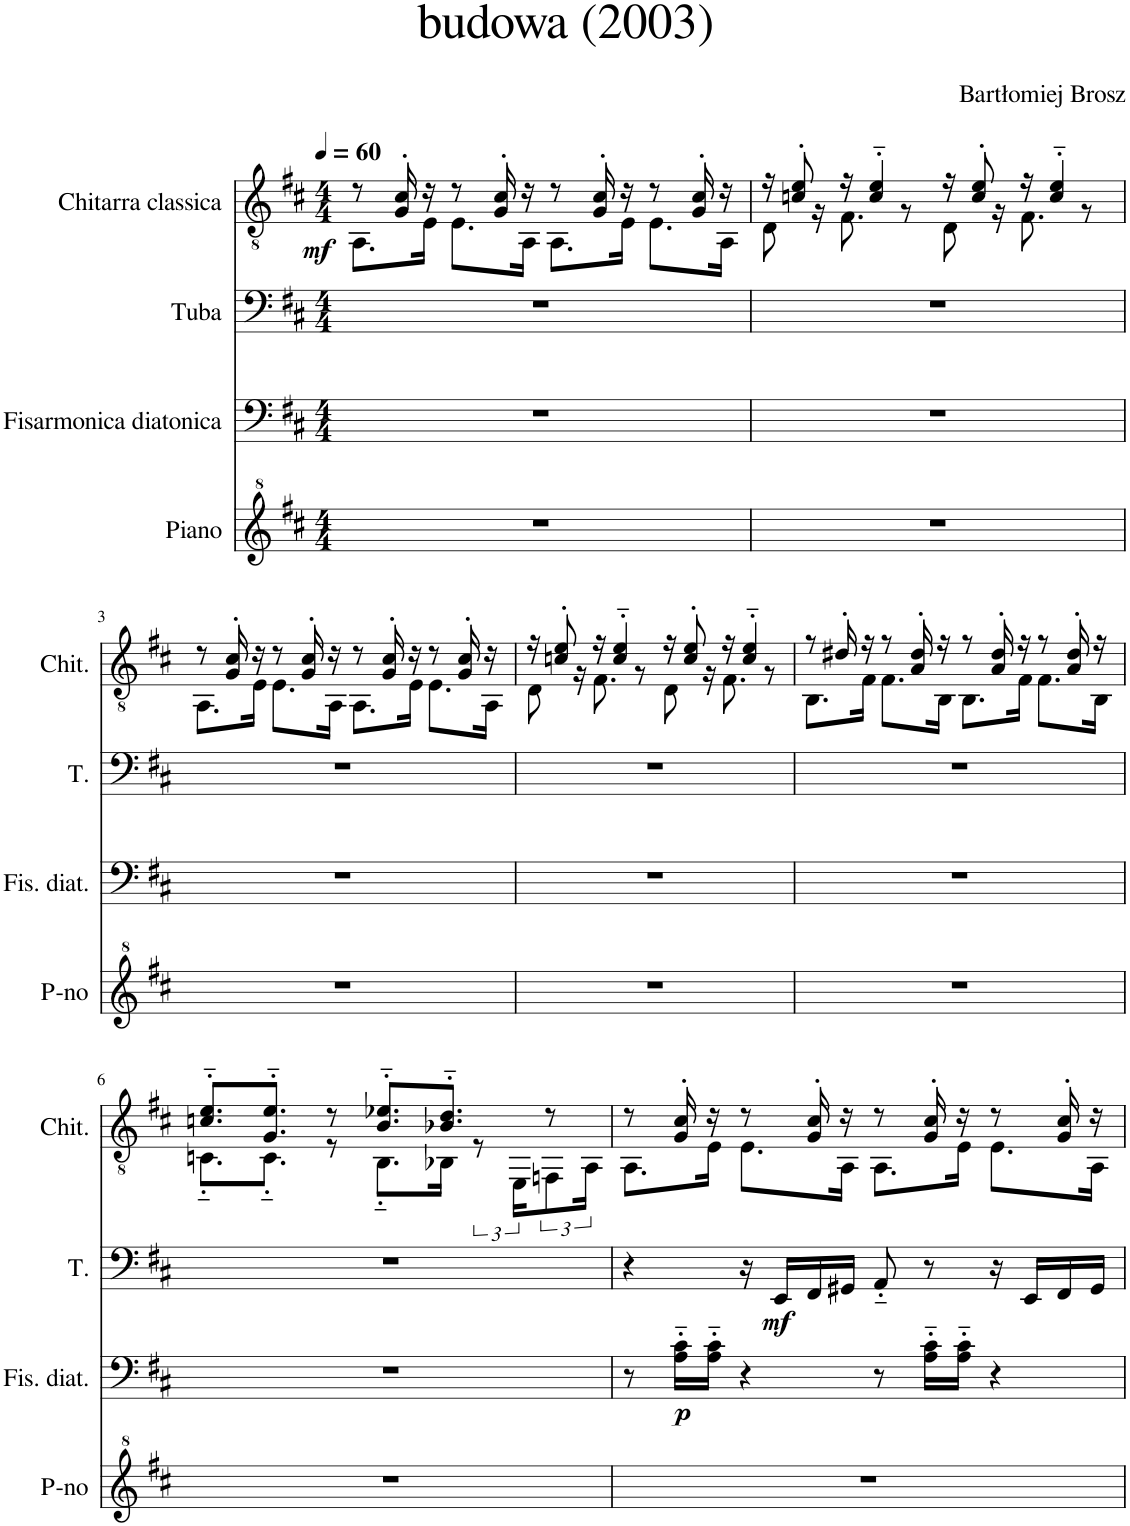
**kern	**kern	**dynam	**kern	**dynam	**kern	**dynam
*part4	*part3	*part3	*part2	*part2	*part1	*part1
*staff4	*staff3	*staff3	*staff2	*staff2	*staff1	*staff1
*I"Piano	*I"Fisarmonica diatonica	*	*I"Tuba	*	*I"Chitarra classica	*
*I'P-no	*I'Fis. diat.	*	*I'T.	*	*I'Chit.	*
*clefG^2	*clefF4	*	*clefF4	*	*clefGv2	*
*k[f#c#]	*k[f#c#]	*	*k[f#c#]	*	*k[f#c#]	*
*M4/4	*M4/4	*	*M4/4	*	*M4/4	*
*MM60	*MM60	*	*MM60	*	*MM60	*
=1	=1	=1	=1	=1	=1	=1
*	*	*	*	*	*^	*
!	!	!	!	!	!	!	!LO:DY:b
1r	1r	.	1r	.	8r	8.AA\L	mf
.	.	.	.	.	16G/' 16c#/'	.	.
.	.	.	.	.	16r	16E\Jk	.
.	.	.	.	.	8r	8.E\L	.
.	.	.	.	.	16G/' 16c#/'	.	.
.	.	.	.	.	16r	16AA\Jk	.
.	.	.	.	.	8r	8.AA\L	.
.	.	.	.	.	16G/' 16c#/'	.	.
.	.	.	.	.	16r	16E\Jk	.
.	.	.	.	.	8r	8.E\L	.
.	.	.	.	.	16G/' 16c#/'	.	.
.	.	.	.	.	16r	16AA\Jk	.
=2	=2	=2	=2	=2	=2	=2	=2
1r	1r	.	1r	.	16r	8D\	.
.	.	.	.	.	8cn/' 8e/'	.	.
.	.	.	.	.	.	16r	.
.	.	.	.	.	16r	8.F#\	.
.	.	.	.	.	4c/'~ 4e/'~	.	.
.	.	.	.	.	.	8r	.
.	.	.	.	.	16r	8D\	.
.	.	.	.	.	8c/' 8e/'	.	.
.	.	.	.	.	.	16r	.
.	.	.	.	.	16r	8.F#\	.
.	.	.	.	.	4c/'~ 4e/'~	.	.
.	.	.	.	.	.	8r	.
!!LO:LB:g=z	!!
=3	=3	=3	=3	=3	=3	=3	=3
1r	1r	.	1r	.	8r	8.AA\L	.
.	.	.	.	.	16G/' 16c#/'	.	.
.	.	.	.	.	16r	16E\Jk	.
.	.	.	.	.	8r	8.E\L	.
.	.	.	.	.	16G/' 16c#/'	.	.
.	.	.	.	.	16r	16AA\Jk	.
.	.	.	.	.	8r	8.AA\L	.
.	.	.	.	.	16G/' 16c#/'	.	.
.	.	.	.	.	16r	16E\Jk	.
.	.	.	.	.	8r	8.E\L	.
.	.	.	.	.	16G/' 16c#/'	.	.
.	.	.	.	.	16r	16AA\Jk	.
=4	=4	=4	=4	=4	=4	=4	=4
1r	1r	.	1r	.	16r	8D\	.
.	.	.	.	.	8cn/' 8e/'	.	.
.	.	.	.	.	.	16r	.
.	.	.	.	.	16r	8.F#\	.
.	.	.	.	.	4c/'~ 4e/'~	.	.
.	.	.	.	.	.	8r	.
.	.	.	.	.	16r	8D\	.
.	.	.	.	.	8c/' 8e/'	.	.
.	.	.	.	.	.	16r	.
.	.	.	.	.	16r	8.F#\	.
.	.	.	.	.	4c/'~ 4e/'~	.	.
.	.	.	.	.	.	8r	.
=5	=5	=5	=5	=5	=5	=5	=5
1r	1r	.	1r	.	8r	8.BB\L	.
.	.	.	.	.	16d#X'/	.	.
.	.	.	.	.	16r	16F#\Jk	.
.	.	.	.	.	8r	8.F#\L	.
.	.	.	.	.	16A/' 16d#/'	.	.
.	.	.	.	.	16r	16BB\Jk	.
.	.	.	.	.	8r	8.BB\L	.
.	.	.	.	.	16A/' 16d#/'	.	.
.	.	.	.	.	16r	16F#\Jk	.
.	.	.	.	.	8r	8.F#\L	.
.	.	.	.	.	16A/' 16d#/'	.	.
.	.	.	.	.	16r	16BB\Jk	.
!!LO:LB:g=z	!!
=6	=6	=6	=6	=6	=6	=6	=6
1r	1r	.	1r	.	8.cn/'~ 8.e/'~L	8.Cn'~\L	.
.	.	.	.	.	8.G/'~ 8.e/'~J	8.C'~\J	.
.	.	.	.	.	8r	8r	.
.	.	.	.	.	8.B/'~ 8.e-X/'~L	8.BB'~\L	.
.	.	.	.	.	8.B-X/'~ 8.d/'~J	16BB-X\Jk	.
.	.	.	.	.	.	12r	.
.	.	.	.	.	.	24EE\KL	.
.	.	.	.	.	8r	12FFn\	.
.	.	.	.	.	.	24AA\Jk	.
=7	=7	=7	=7	=7	=7	=7	=7
1r	8r	.	4r	.	8r	8.AA\L	.
!	!	!LO:DY:b	!	!	!	!	!
.	16A\'~ 16c#\'~LL	p	.	.	16G/' 16c#/'	.	.
.	16A\'~ 16c#\'~JJ	.	.	.	16r	16E\Jk	.
.	4r	.	16r	.	8r	8.E\L	.
!	!	!	!	!LO:DY:b	!	!	!
.	.	.	16EE/LL	mf	.	.	.
.	.	.	16FF#/	.	16G/' 16c#/'	.	.
.	.	.	16GG#X/JJ	.	16r	16AA\Jk	.
.	8r	.	8AA'~/	.	8r	8.AA\L	.
.	16A\'~ 16c#\'~LL	.	8r	.	16G/' 16c#/'	.	.
.	16A\'~ 16c#\'~JJ	.	.	.	16r	16E\Jk	.
.	4r	.	16r	.	8r	8.E\L	.
.	.	.	16EE/LL	.	.	.	.
.	.	.	16FF#/	.	16G/' 16c#/'	.	.
.	.	.	16GG#/JJ	.	16r	16AA\Jk	.
*	*	*	*	*	*v	*v	*
=	=	=	=	=	=	=
*-	*-	*-	*-	*-	*-	*-
